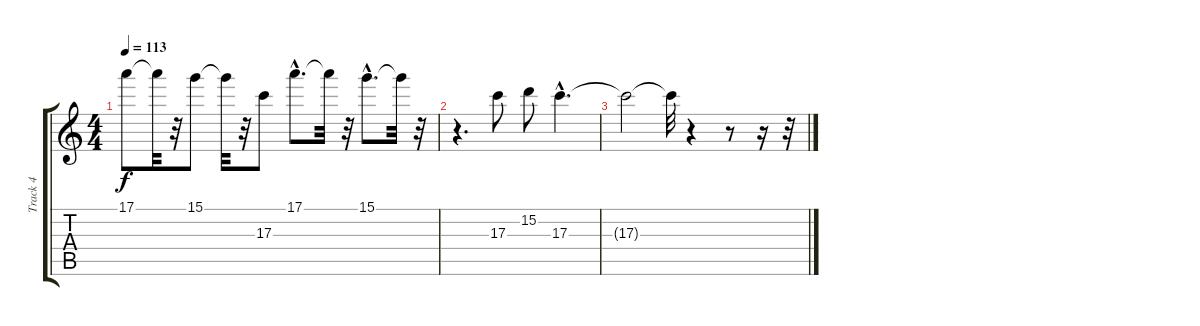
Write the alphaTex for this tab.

\track ("Track 4" "Track 4") {instrument overdrivenguitar}
\staff {score tabs}
\tuning (E4 B3 G3 D3 A2 E2) {hide}
\ts (4 4)
\tempo 113
\clef g2
\ks c
17.1.8{dy f} 17.1{t}.32 r.32 15.1.8 15.1{t}.32 r.32 17.3.8 17.1{hac}.8{d} 17.1{t}.32 r.32 15.1{hac}.8{d} 15.1{t}.32 r.32 |
r.4{d} 17.3.8 15.2.8 17.3{hac}.4{d} |
17.3{t}.2 17.3{t}.32 r.4 r.8 r.16 r.32
